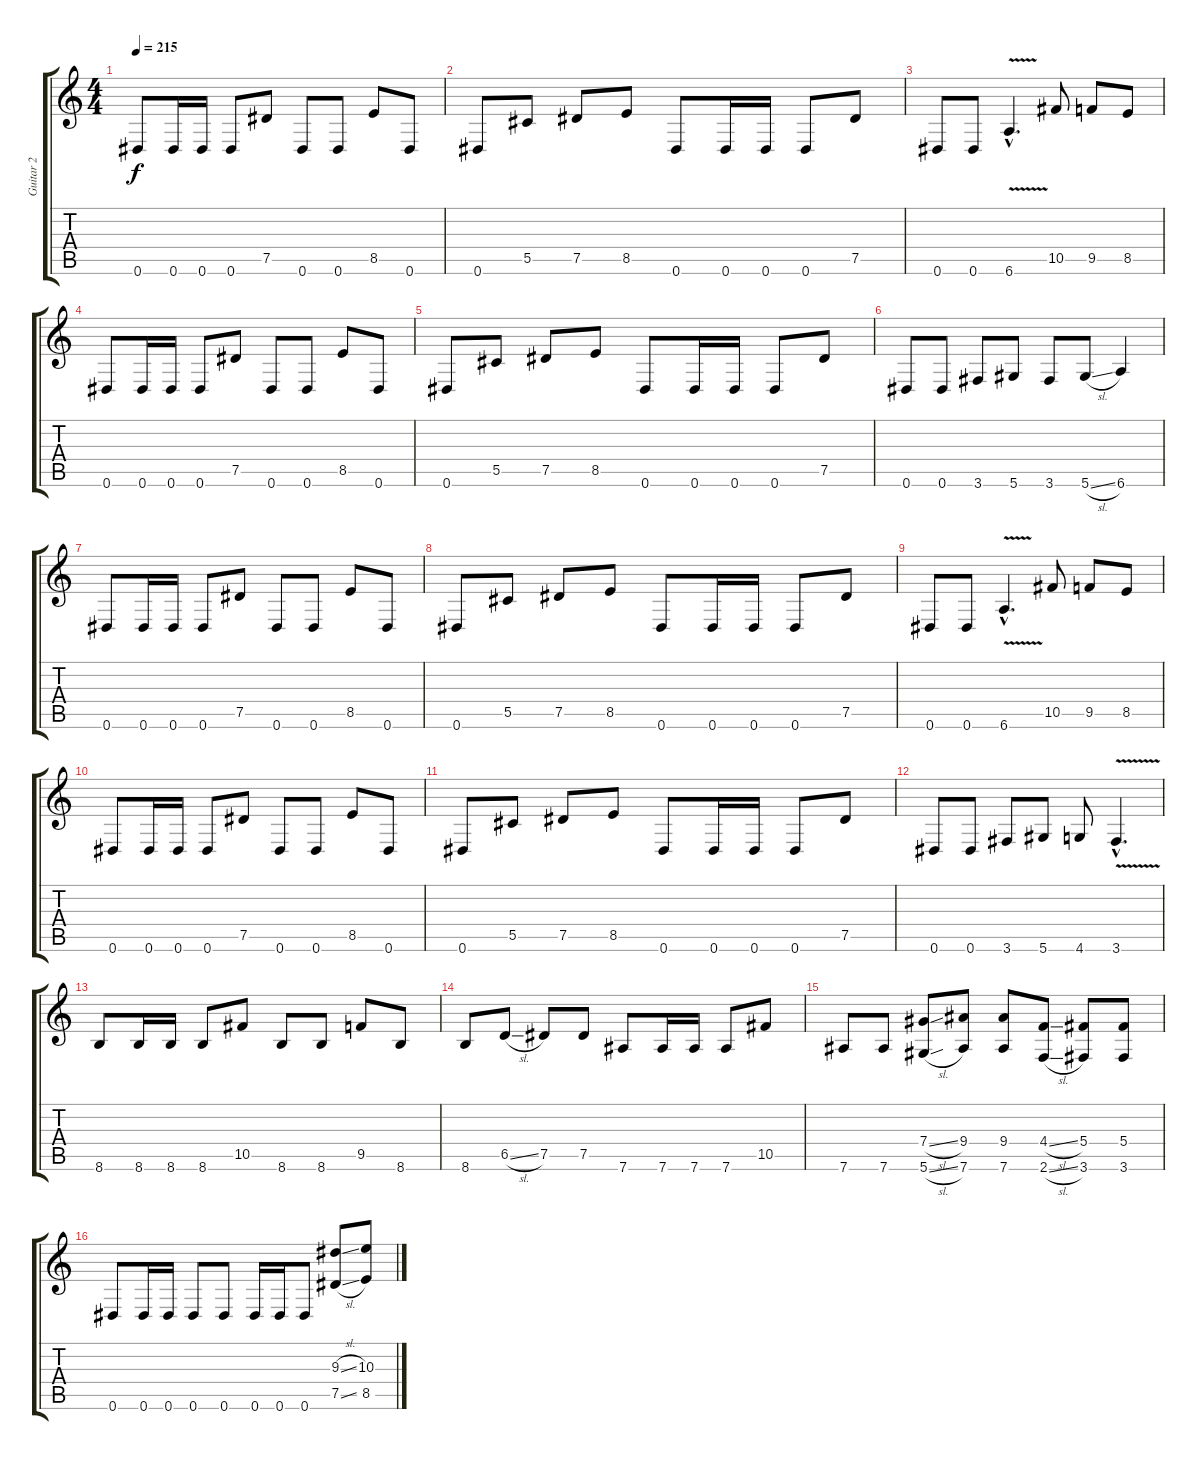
\track ("Guitar 2" "Guitar 2") {instrument distortionguitar}
\staff {score tabs}
\tuning (Eb4 Bb3 Gb3 Db3 Ab2 Eb2) {hide}
\ts (4 4)
\tempo 215
\clef g2
\ks c
0.6.8{dy f instrument distortionguitar} 0.6.16 0.6.16 0.6.8 7.5.8 0.6.8 0.6.8 8.5.8 0.6.8 |
0.6.8 5.5.8 7.5.8 8.5.8 0.6.8 0.6.16 0.6.16 0.6.8 7.5.8 |
0.6.8 0.6.8 6.6{v hac}.4{d} 10.5.8 9.5.8 8.5.8 |
0.6.8 0.6.16 0.6.16 0.6.8 7.5.8 0.6.8 0.6.8 8.5.8 0.6.8 |
0.6.8 5.5.8 7.5.8 8.5.8 0.6.8 0.6.16 0.6.16 0.6.8 7.5.8 |
0.6.8 0.6.8 3.6.8 5.6.8 3.6.8 5.6{sl}.8 6.6.4 |
0.6.8 0.6.16 0.6.16 0.6.8 7.5.8 0.6.8 0.6.8 8.5.8 0.6.8 |
0.6.8 5.5.8 7.5.8 8.5.8 0.6.8 0.6.16 0.6.16 0.6.8 7.5.8 |
0.6.8 0.6.8 6.6{v hac}.4{d} 10.5.8 9.5.8 8.5.8 |
0.6.8 0.6.16 0.6.16 0.6.8 7.5.8 0.6.8 0.6.8 8.5.8 0.6.8 |
0.6.8 5.5.8 7.5.8 8.5.8 0.6.8 0.6.16 0.6.16 0.6.8 7.5.8 |
0.6.8 0.6.8 3.6.8 5.6.8 4.6.8 3.6{v hac}.4{d} |
8.6.8 8.6.16 8.6.16 8.6.8 10.5.8 8.6.8 8.6.8 9.5.8 8.6.8 |
8.6.8 6.5{sl}.8 7.5.8 7.5.8 7.6.8 7.6.16 7.6.16 7.6.8 10.5.8 |
7.6.8 7.6.8 (7.4{sl} 5.6{sl}).8 (9.4 7.6).8 (9.4 7.6).8 (4.4{sl} 2.6{sl}).8 (5.4 3.6).8 (5.4 3.6).8 |
0.6.8 0.6.16 0.6.16 0.6.8 0.6.8 0.6.16 0.6.16 0.6.8 (9.3{sl} 7.5{sl}).8 (10.3 8.5).8
